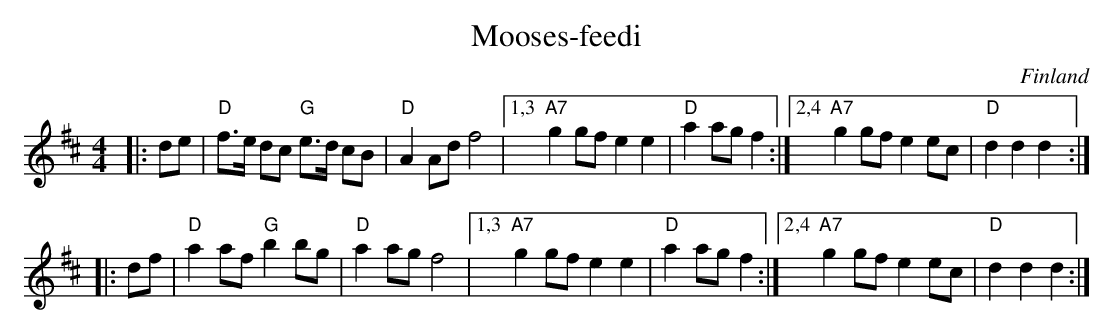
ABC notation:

X:1
T: Mooses-feedi
O: Finland
M: 4/4
L: 1/8
K: D
|: de \
| "D"f>e dc "G"e>d cB | "D"A2 Ad f4 |1,3 "A7"g2 gf e2 e2 | "D"a2 ag f2 \
                                   :|2,4 "A7"g2 gf e2 ec | "D"d2 d2 d2 :|
|: df \
| "D"a2 af "G"b2 bg | "D"a2 ag f4 |1,3 "A7"g2 gf e2 e2 | "D"a2 ag f2 \
                                 :|2,4 "A7"g2 gf e2 ec | "D"d2 d2 d2 :|
